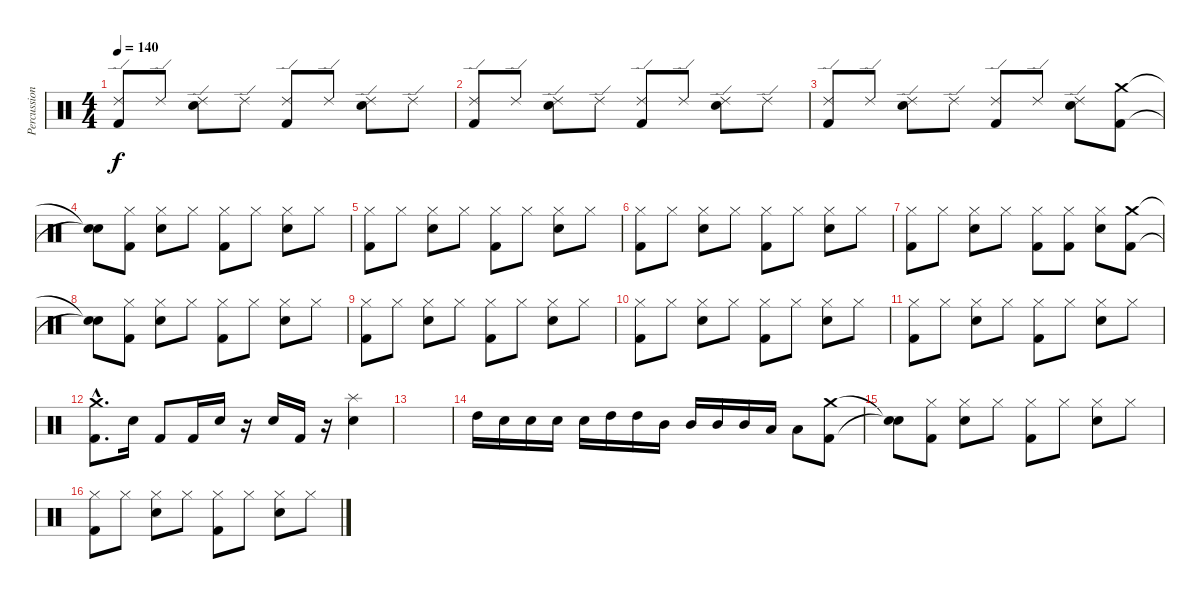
\track ("Percussions" "Percussion") {instrument percussion}
\staff {score}
\articulation defaults
\ts (4 4)
\tempo 140
\clef neutral
\ks c
("Ride (edge) 2" "Kick (hit) 2").8{dy f} "Ride (edge) 2".8 ("Ride (edge) 2" "Electric Snare (hit)").8 "Ride (edge) 2".8 ("Ride (edge) 2" "Kick (hit) 2").8 "Ride (edge) 2".8 ("Ride (edge) 2" "Electric Snare (hit)").8 "Ride (edge) 2".8 |
("Ride (edge) 2" "Kick (hit) 2").8 "Ride (edge) 2".8 ("Ride (edge) 2" "Electric Snare (hit)").8 "Ride (edge) 2".8 ("Ride (edge) 2" "Kick (hit) 2").8 "Ride (edge) 2".8 ("Ride (edge) 2" "Electric Snare (hit)").8 "Ride (edge) 2".8 |
("Ride (edge) 2" "Kick (hit) 2").8 "Ride (edge) 2".8 ("Ride (edge) 2" "Electric Snare (hit)").8 "Ride (edge) 2".8 ("Ride (edge) 2" "Kick (hit) 2").8 "Ride (edge) 2".8 ("Ride (edge) 2" "Electric Snare (hit)").8 ("Crash medium (hit)" "Kick (hit) 2").8 |
("Snare (hit)"{t} "Snare (hit)"{t}).8 ("Hi-Hat (closed)" "Kick (hit) 2").8 ("Hi-Hat (closed)" "Electric Snare (hit)").8 "Hi-Hat (closed)".8 ("Hi-Hat (closed)" "Kick (hit) 2").8 "Hi-Hat (closed)".8 ("Hi-Hat (closed)" "Electric Snare (hit)").8 "Hi-Hat (closed)".8 |
("Hi-Hat (closed)" "Kick (hit) 2").8 "Hi-Hat (closed)".8 ("Hi-Hat (closed)" "Electric Snare (hit)").8 "Hi-Hat (closed)".8 ("Hi-Hat (closed)" "Kick (hit) 2").8 "Hi-Hat (closed)".8 ("Hi-Hat (closed)" "Electric Snare (hit)").8 "Hi-Hat (closed)".8 |
("Hi-Hat (closed)" "Kick (hit) 2").8 "Hi-Hat (closed)".8 ("Hi-Hat (closed)" "Electric Snare (hit)").8 "Hi-Hat (closed)".8 ("Hi-Hat (closed)" "Kick (hit) 2").8 "Hi-Hat (closed)".8 ("Hi-Hat (closed)" "Electric Snare (hit)").8 "Hi-Hat (closed)".8 |
("Hi-Hat (closed)" "Kick (hit) 2").8 "Hi-Hat (closed)".8 ("Hi-Hat (closed)" "Electric Snare (hit)").8 "Hi-Hat (closed)".8 ("Hi-Hat (closed)" "Kick (hit) 2").8 ("Hi-Hat (closed)" "Kick (hit) 2").8 ("Hi-Hat (closed)" "Electric Snare (hit)").8 ("Crash medium (hit)" "Kick (hit) 2").8 |
("Snare (hit)"{t} "Snare (hit)"{t}).8 ("Hi-Hat (closed)" "Kick (hit) 2").8 ("Hi-Hat (closed)" "Electric Snare (hit)").8 "Hi-Hat (closed)".8 ("Hi-Hat (closed)" "Kick (hit) 2").8 "Hi-Hat (closed)".8 ("Hi-Hat (closed)" "Electric Snare (hit)").8 "Hi-Hat (closed)".8 |
("Hi-Hat (closed)" "Kick (hit) 2").8 "Hi-Hat (closed)".8 ("Hi-Hat (closed)" "Electric Snare (hit)").8 "Hi-Hat (closed)".8 ("Hi-Hat (closed)" "Kick (hit) 2").8 "Hi-Hat (closed)".8 ("Hi-Hat (closed)" "Electric Snare (hit)").8 "Hi-Hat (closed)".8 |
("Hi-Hat (closed)" "Kick (hit) 2").8 "Hi-Hat (closed)".8 ("Hi-Hat (closed)" "Electric Snare (hit)").8 "Hi-Hat (closed)".8 ("Hi-Hat (closed)" "Kick (hit) 2").8 "Hi-Hat (closed)".8 ("Hi-Hat (closed)" "Electric Snare (hit)").8 "Hi-Hat (closed)".8 |
("Hi-Hat (closed)" "Kick (hit) 2").8 "Hi-Hat (closed)".8 ("Hi-Hat (closed)" "Electric Snare (hit)").8 "Hi-Hat (closed)".8 ("Hi-Hat (closed)" "Kick (hit) 2").8 "Hi-Hat (closed)".8 ("Hi-Hat (closed)" "Electric Snare (hit)").8 "Hi-Hat (closed)".8 |
("Crash medium (hit)"{hac} "Kick (hit) 2"{hac}).8{d} "Electric Snare (hit)".16 "Kick (hit) 2".8 "Kick (hit) 2".16 "Electric Snare (hit)".16 r.16 "Electric Snare (hit)".16 "Kick (hit) 2".16 r.16 ("Splash (hit)" "Electric Snare (hit)").4 |
|
"High Tom (hit)".16 "Electric Snare (hit)".16 "Electric Snare (hit)".16 "Electric Snare (hit)".16 "Electric Snare (hit)".16 "High Tom (hit)".16 "High Tom (hit)".16 "Mid Tom (hit)".16 "Mid Tom (hit)".16 "Mid Tom (hit)".16 "Mid Tom (hit)".16 "Low Tom (hit)".16 "Low Tom (hit)".8 ("Crash medium (hit)" "Kick (hit) 2").8 |
("Snare (hit)"{t} "Snare (hit)"{t}).8 ("Hi-Hat (closed)" "Kick (hit) 2").8 ("Hi-Hat (closed)" "Electric Snare (hit)").8 "Hi-Hat (closed)".8 ("Hi-Hat (closed)" "Kick (hit) 2").8 "Hi-Hat (closed)".8 ("Hi-Hat (closed)" "Electric Snare (hit)").8 "Hi-Hat (closed)".8 |
("Hi-Hat (closed)" "Kick (hit) 2").8 "Hi-Hat (closed)".8 ("Hi-Hat (closed)" "Electric Snare (hit)").8 "Hi-Hat (closed)".8 ("Hi-Hat (closed)" "Kick (hit) 2").8 "Hi-Hat (closed)".8 ("Hi-Hat (closed)" "Electric Snare (hit)").8 "Hi-Hat (closed)".8
